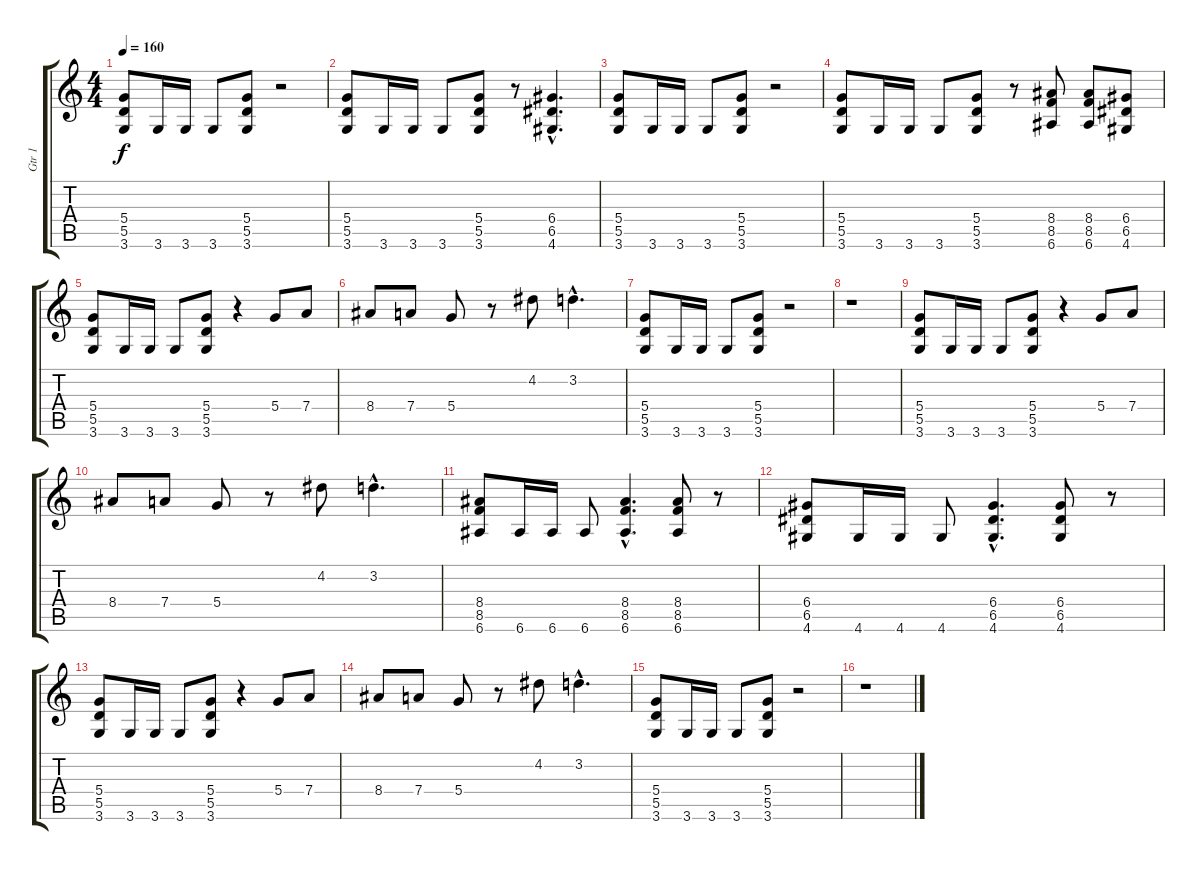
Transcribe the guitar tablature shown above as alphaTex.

\track ("Gtr 1" "Gtr 1") {instrument distortionguitar}
\staff {score tabs}
\tuning (E4 B3 G3 D3 A2 E2) {hide}
\ts (4 4)
\tempo 160
\clef g2
\ks c
(5.4 5.5 3.6).8{dy f} 3.6.16 3.6.16 3.6.8 (5.4 5.5 3.6).8 r.2 |
(5.4 5.5 3.6).8 3.6.16 3.6.16 3.6.8 (5.4 5.5 3.6).8 r.8 (6.4{hac} 6.5{hac} 4.6{hac}).4{d} |
(5.4 5.5 3.6).8 3.6.16 3.6.16 3.6.8 (5.4 5.5 3.6).8 r.2 |
(5.4 5.5 3.6).8 3.6.16 3.6.16 3.6.8 (5.4 5.5 3.6).8 r.8 (8.4 8.5 6.6).8 (8.4 8.5 6.6).8 (6.4 6.5 4.6).8 |
(5.4 5.5 3.6).8 3.6.16 3.6.16 3.6.8 (5.4 5.5 3.6).8 r.4 5.4.8 7.4.8 |
8.4.8 7.4.8 5.4.8 r.8 4.2.8 3.2{hac}.4{d} |
(5.4 5.5 3.6).8 3.6.16 3.6.16 3.6.8 (5.4 5.5 3.6).8 r.2 |
r.1 |
(5.4 5.5 3.6).8 3.6.16 3.6.16 3.6.8 (5.4 5.5 3.6).8 r.4 5.4.8 7.4.8 |
8.4.8 7.4.8 5.4.8 r.8 4.2.8 3.2{hac}.4{d} |
(8.4 8.5 6.6).8 6.6.16 6.6.16 6.6.8 (8.4{hac} 8.5{hac} 6.6{hac}).4{d} (8.4 8.5 6.6).8 r.8 |
(6.4 6.5 4.6).8 4.6.16 4.6.16 4.6.8 (6.4{hac} 6.5{hac} 4.6{hac}).4{d} (6.4 6.5 4.6).8 r.8 |
(5.4 5.5 3.6).8 3.6.16 3.6.16 3.6.8 (5.4 5.5 3.6).8 r.4 5.4.8 7.4.8 |
8.4.8 7.4.8 5.4.8 r.8 4.2.8 3.2{hac}.4{d} |
(5.4 5.5 3.6).8 3.6.16 3.6.16 3.6.8 (5.4 5.5 3.6).8 r.2 |
r.1
